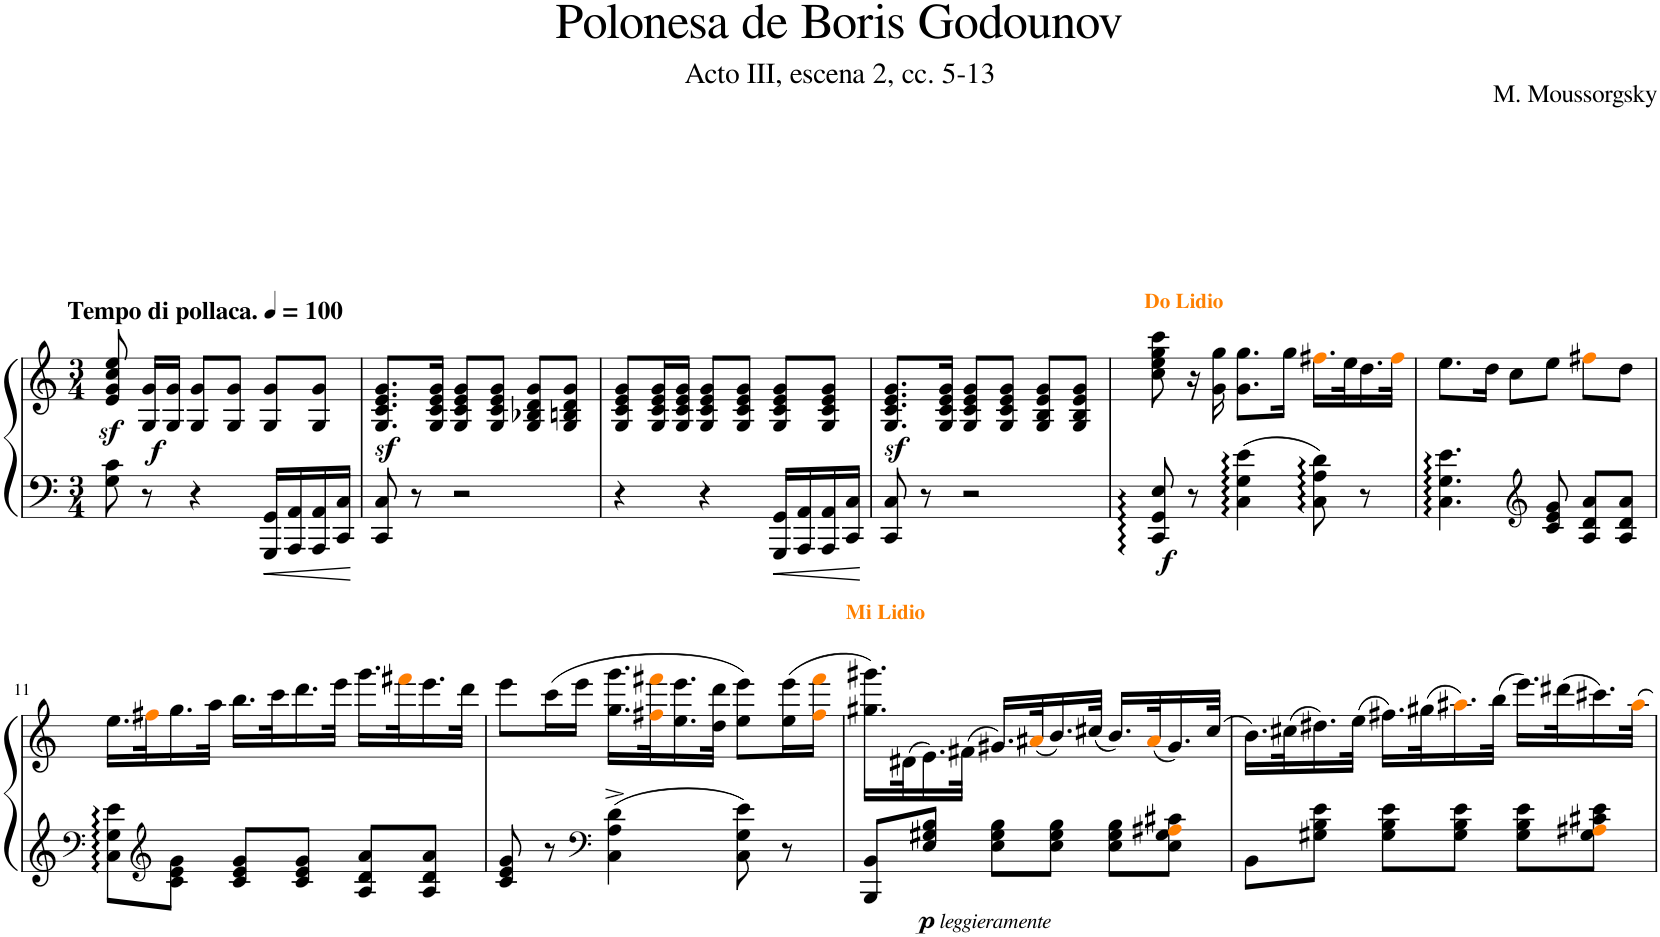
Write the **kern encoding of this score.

**kern	**kern	**dynam
*part1	*part1	*part1
*staff2	*staff1	*staff1/2
*I"Piano	*	*
*I'Pno.	*	*
*clefF4	*clefG2	*
*k[]	*k[]	*
*M3/4	*M3/4	*
*MM100	*MM100	*
=1	=1	=1
!	!LO:TX:a:B:t=Tempo di pollaca.	!
8G\ 8c\	8e/z< 8g/z< 8cc/z< 8ee/z<	.
!	!	!LO:DY:b
8r	16G/ 16g/LL	f
.	16G/ 16g/JJ	.
4r	8G/ 8g/L	.
.	8G/ 8g/J	.
16GGG/ 16GG/LL	8G/ 8g/L	.
16AAA/ 16AA/	.	.
16AAA/ 16AA/	8G/ 8g/J	.
16CC/ 16C/JJ	.	.
=2	=2	=2
8CC/ 8C/	8.G/z< 8.c/z< 8.e/z< 8.g/z<L	.
8r	.	.
.	16G/ 16c/ 16e/ 16g/Jk	.
2r	8G/ 8c/ 8e/ 8g/L	.
.	8G/ 8c/ 8e/ 8g/J	.
.	8G/ 8B-X/ 8d/ 8g/L	.
.	8G/ 8Bn/ 8d/ 8g/J	.
=3	=3	=3
4r	8G/ 8c/ 8e/ 8g/L	.
.	16G/ 16c/ 16e/ 16g/L	.
.	16G/ 16c/ 16e/ 16g/JJ	.
4r	8G/ 8c/ 8e/ 8g/L	.
.	8G/ 8c/ 8e/ 8g/J	.
16GGG/ 16GG/LL	8G/ 8c/ 8e/ 8g/L	.
16AAA/ 16AA/	.	.
16AAA/ 16AA/	8G/ 8c/ 8e/ 8g/J	.
16CC/ 16C/JJ	.	.
=4	=4	=4
8CC/ 8C/	8.G/z< 8.c/z< 8.e/z< 8.g/z<L	.
8r	.	.
.	16G/ 16c/ 16e/ 16g/Jk	.
2r	8G/ 8c/ 8e/ 8g/L	.
.	8G/ 8c/ 8e/ 8g/J	.
.	8G/ 8B/ 8e/ 8g/L	.
.	8G/ 8B/ 8e/ 8g/J	.
=9	=9	=9
!	!LO:TX:a:B:color=#FF8000:t=Do Lidio	!
!	!	!LO:DY:b=2
8CC/:: 8GG/:: 8E/::	8cc\ 8ee\ 8gg\ 8ccc\	f
8r	16r	.
.	16g\ 16gg\	.
4C\:: 4G\:: 4e\::	8.g\ 8.gg\L	.
.	16gg\Jk	.
8C\:: 8A\:: 8d\::	16.ff#Xi\LL	.
.	32ee\K	.
8r	16.dd\	.
.	32ff#i\JJk	.
=10	=10	=10
4.C\:: 4.G\:: 4.e\::	8.ee\L	.
.	16dd\Jk	.
.	8cc\L	.
*clefG2	*	*
8c/ 8e/ 8g/	8ee\J	.
8A/ 8d/ 8a/L	8ff#Xi\L	.
8A/ 8d/ 8a/J	8dd\J	.
!!LO:LB:g=z
=11	=11	=11
*clefF4	*	*
8C\:: 8G\:: 8e\::L	16.ee\LL	.
.	32ff#Xi\K	.
*clefG2	*	*
8c\ 8e\ 8g\J	16.gg\	.
.	32aa\JJk	.
8c/ 8e/ 8g/L	16.bb\LL	.
.	32ccc\K	.
8c/ 8e/ 8g/J	16.ddd\	.
.	32eee\JJk	.
8A/ 8d/ 8a/L	16.ggg\LL	.
.	32fff#Xi\K	.
8A/ 8d/ 8a/J	16.eee\	.
.	32ddd\JJk	.
=12	=12	=12
8c/ 8e/ 8g/	8eee\L	.
8r	(16ccc\L	.
.	16eee\JJ	.
*clefF4	*	*
4C\^ 4A\^ 4d\^	16.gg\ 16.ggg\LL	.
.	32ff#Xi\ 32fff#Xi\K	.
.	16.ee\ 16.eee\	.
.	32dd\ 32ddd\JJk	.
8C\ 8G\ 8e\	8ee\ 8eee\L)	.
8r	(16ee\ 16eee\L	.
.	16ff#i\ 16fff#i\JJ	.
=13	=13	=13
!	!LO:TX:a:B:color=#FF8000:t=Mi Lidio	!
8BBB/ 8BB/L	16.gg#X\ 16.ggg#X\LL)	.
.	(32d#X\K	.
!	!	!LO:DY:b=2
!	!	!LO:DY:n=1:b=2
8E/ 8G#X/ 8B/J	16.e\)	p other-dynamics
.	(32f#X\JJk	.
8E\ 8G#\ 8B\L	16.g#X/LL)	.
.	(32a#Xi/K	.
8E\ 8G#\ 8B\J	16.b/)	.
.	(32cc#X/JJk	.
8E\ 8G#\ 8B\L	16.b/LL)	.
.	(32a#i/K	.
8E\ 8G#\ 8A#Xi\ 8c#X\J	16.g#/)	.
.	(32cc#/JJk	.
=14	=14	=14
8BB\L	16.b\LL)	.
.	(32cc#X\K	.
8G#X\ 8B\ 8e\J	16.dd#X\)	.
.	(32ee\JJk	.
8G#\ 8B\ 8e\L	16.ff#X\LL)	.
.	(32gg#X\K	.
8G#\ 8B\ 8e\J	16.aa#Xi\)	.
.	(32bb\JJk	.
8G#\ 8B\ 8e\L	16.eee\LL)	.
.	(32ddd#X\K	.
8G#\ 8A#Xi\ 8c#X\ 8e\J	16.ccc#X\)	.
.	32aa#i\JJk	.
=	=	=
*-	*-	*-
